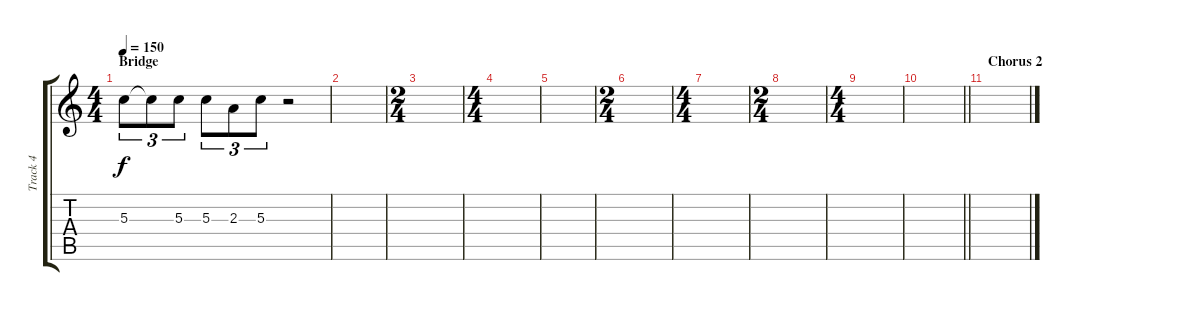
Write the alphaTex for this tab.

\track ("Track 4" "Track 4") {instrument acousticguitarsteel}
\staff {score tabs}
\tuning (E4 B3 G3 D3 A2 E2) {hide}
\ts (4 4)
\section ("" "Bridge")
\tempo 150
\clef g2
\ks c
5.3.8{tu (3 2) dy f} 5.3{t}.8{tu (3 2)} 5.3.8{tu (3 2)} 5.3.8{tu (3 2)} 2.3.8{tu (3 2)} 5.3.8{tu (3 2)} r.2 |
|
\ts (2 4)
|
\ts (4 4)
|
|
\ts (2 4)
|
\ts (4 4)
|
\ts (2 4)
|
\ts (4 4)
|
\barLineRight lightlight
|
\section ("" "Chorus 2")
